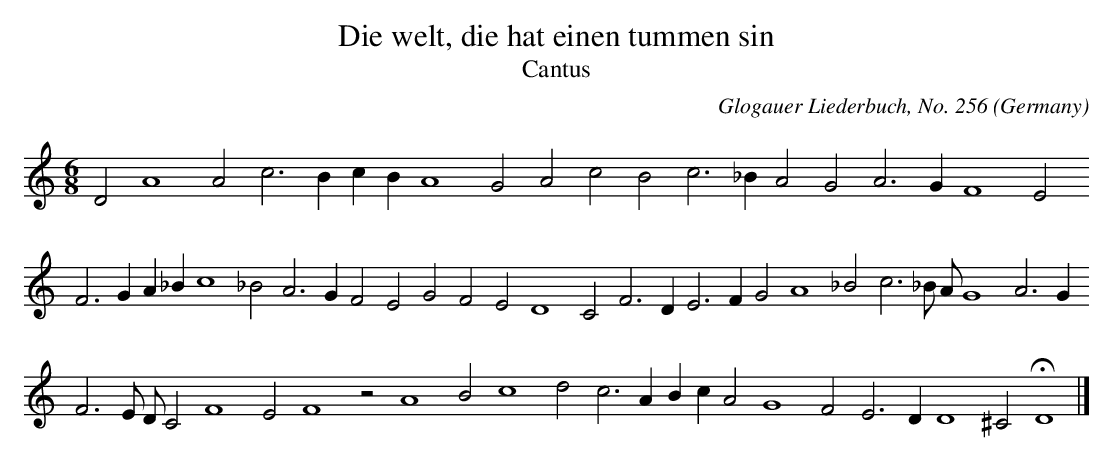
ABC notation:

X:1
T:Die welt, die hat einen tummen sin
T:Cantus
C:Glogauer Liederbuch, No. 256
O:Germany
M:6/8
L:1/2
K:D dor
D A2 A c > B c/ B/ A2 G A c B c > _B A G A > G F2 E
F > G A/ _B/ c2 _B A > G F E G F E D2 C F > D E > F G A2 _B c3/2 _B// A// G2 A > G
F3/2 E// D// C F2 E F2 z A2 B c2 d c > A B/ c/ A G2 F E > D D2 ^C HD2 |]
